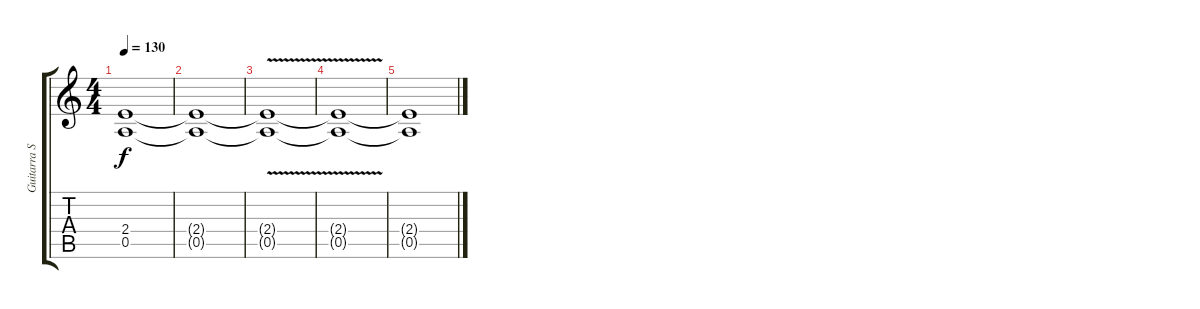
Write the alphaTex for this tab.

\track ("Guitarra Solo" "Guitarra S") {instrument distortionguitar}
\staff {score tabs}
\tuning (E4 B3 G3 D3 A2 E2) {hide}
\ts (4 4)
\tempo 130
\clef g2
\ks c
(2.4{t} 0.5{t}).1{dy f volume 3} |
(2.4{t} 0.5{t}).1{volume 1} |
(2.4{v t} 0.5{v t}).1 |
(2.4{t} 0.5{t}).1 |
(2.4{t} 0.5{t}).1
